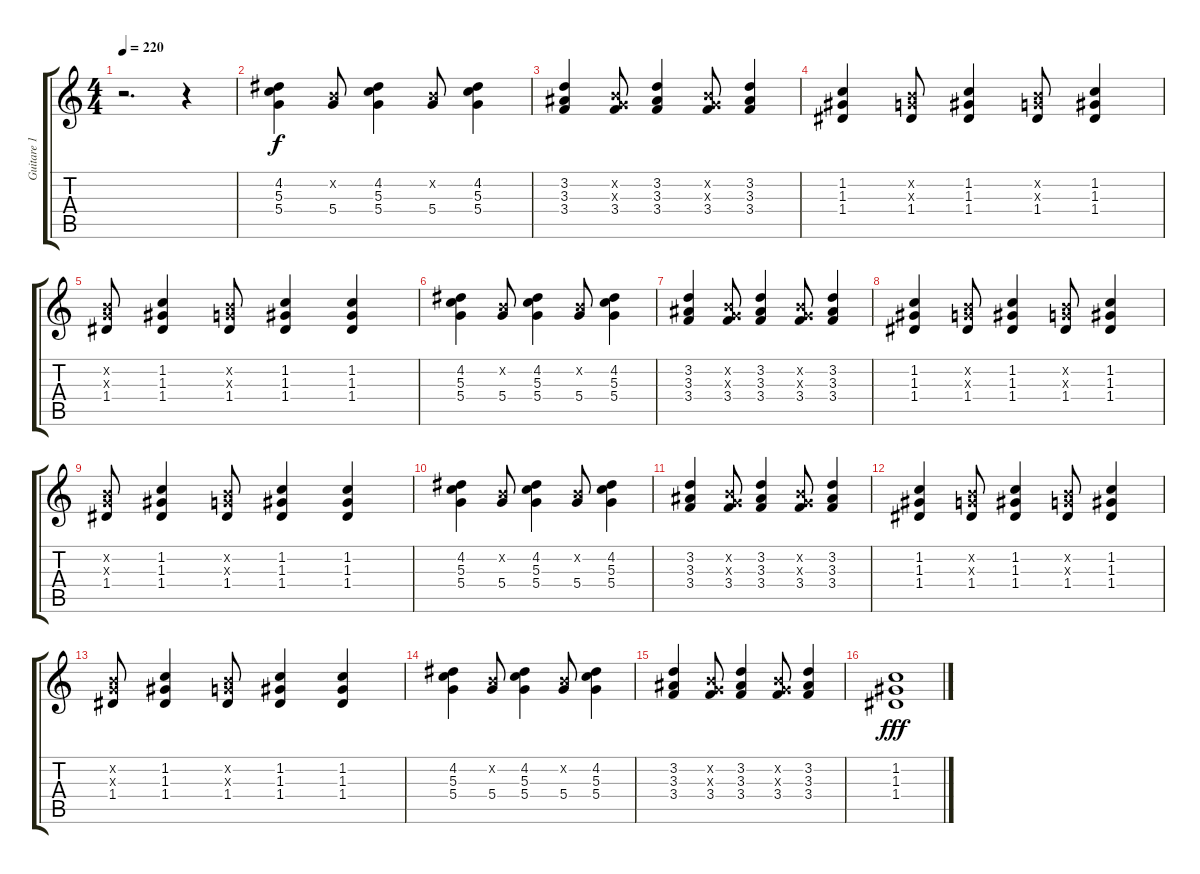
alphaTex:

\track ("Guitare 1" "Guitare 1") {instrument distortionguitar}
\staff {score tabs}
\tuning (E4 B3 G3 D3 A2 E2) {hide}
\ts (4 4)
\tempo 220
\clef g2
\ks c
r.2{d dy f instrument distortionguitar} r.4 |
(4.2 5.3 5.4).4 (0.2{x} 5.4).8 (4.2 5.3 5.4).4 (0.2{x} 5.4).8 (4.2 5.3 5.4).4 |
(3.2 3.3 3.4).4 (0.2{x} 0.3{x} 3.4).8 (3.2 3.3 3.4).4 (0.2{x} 0.3{x} 3.4).8 (3.2 3.3 3.4).4 |
(1.2 1.3 1.4).4 (0.2{x} 0.3{x} 1.4).8 (1.2 1.3 1.4).4 (0.2{x} 0.3{x} 1.4).8 (1.2 1.3 1.4).4 |
(0.2{x} 0.3{x} 1.4).8 (1.2 1.3 1.4).4 (0.2{x} 0.3{x} 1.4).8 (1.2 1.3 1.4).4 (1.2 1.3 1.4).4 |
(4.2 5.3 5.4).4 (0.2{x} 5.4).8 (4.2 5.3 5.4).4 (0.2{x} 5.4).8 (4.2 5.3 5.4).4 |
(3.2 3.3 3.4).4 (0.2{x} 0.3{x} 3.4).8 (3.2 3.3 3.4).4 (0.2{x} 0.3{x} 3.4).8 (3.2 3.3 3.4).4 |
(1.2 1.3 1.4).4 (0.2{x} 0.3{x} 1.4).8 (1.2 1.3 1.4).4 (0.2{x} 0.3{x} 1.4).8 (1.2 1.3 1.4).4 |
(0.2{x} 0.3{x} 1.4).8 (1.2 1.3 1.4).4 (0.2{x} 0.3{x} 1.4).8 (1.2 1.3 1.4).4 (1.2 1.3 1.4).4 |
(4.2 5.3 5.4).4 (0.2{x} 5.4).8 (4.2 5.3 5.4).4 (0.2{x} 5.4).8 (4.2 5.3 5.4).4 |
(3.2 3.3 3.4).4 (0.2{x} 0.3{x} 3.4).8 (3.2 3.3 3.4).4 (0.2{x} 0.3{x} 3.4).8 (3.2 3.3 3.4).4 |
(1.2 1.3 1.4).4 (0.2{x} 0.3{x} 1.4).8 (1.2 1.3 1.4).4 (0.2{x} 0.3{x} 1.4).8 (1.2 1.3 1.4).4 |
(0.2{x} 0.3{x} 1.4).8 (1.2 1.3 1.4).4 (0.2{x} 0.3{x} 1.4).8 (1.2 1.3 1.4).4 (1.2 1.3 1.4).4 |
(4.2 5.3 5.4).4 (0.2{x} 5.4).8 (4.2 5.3 5.4).4 (0.2{x} 5.4).8 (4.2 5.3 5.4).4 |
(3.2 3.3 3.4).4 (0.2{x} 0.3{x} 3.4).8 (3.2 3.3 3.4).4 (0.2{x} 0.3{x} 3.4).8 (3.2 3.3 3.4).4 |
(1.2 1.3 1.4).1{dy fff}
